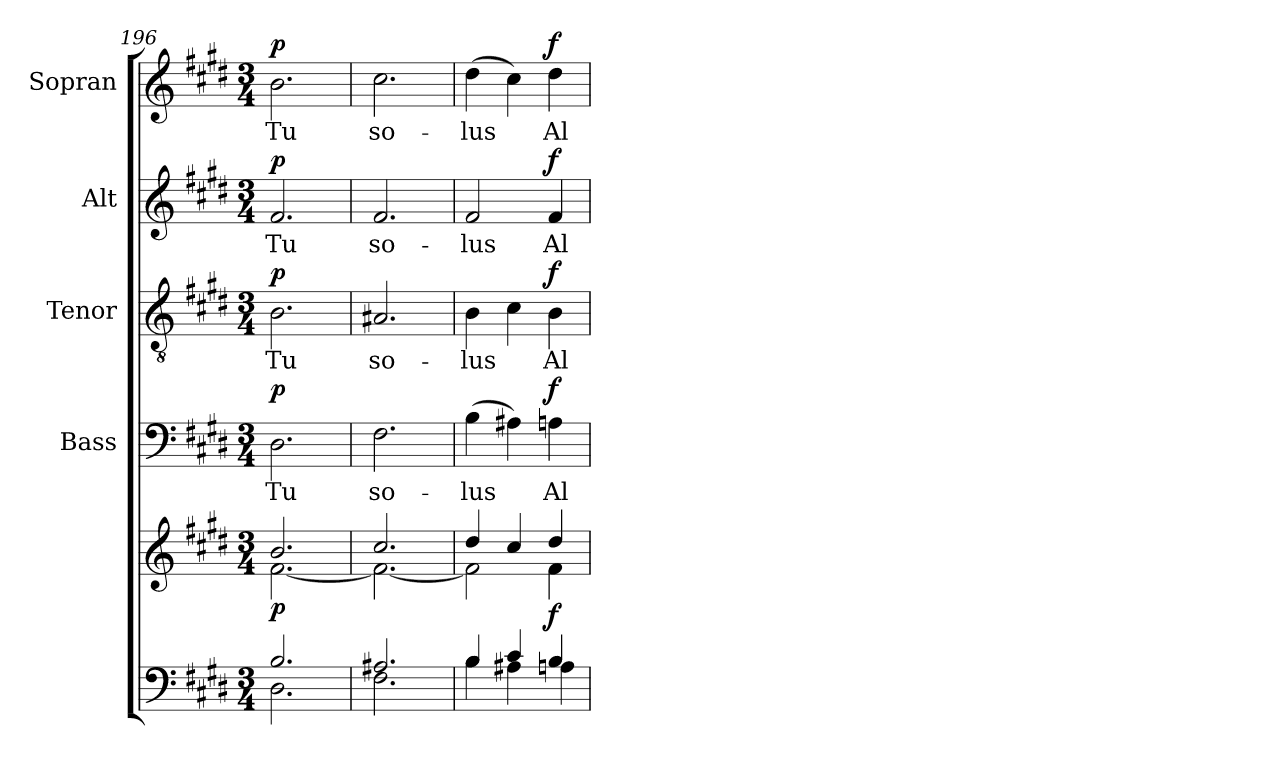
**kern	**kern	**dynam	**kern	**text	**dynam	**kern	**text	**dynam	**kern	**text	**dynam	**kern	**text	**dynam
*part5	*part5	*part5	*part4	*part4	*part4	*part3	*part3	*part3	*part2	*part2	*part2	*part1	*part1	*part1
*staff6	*staff5	*staff5/6	*staff4	*staff4	*staff4	*staff3	*staff3	*staff3	*staff2	*staff2	*staff2	*staff1	*staff1	*staff1
*	*	*	*I"Bass	*	*	*I"Tenor	*	*	*I"Alt	*	*	*I"Sopran	*	*
*	*	*	*I'B.	*	*	*I'T.	*	*	*I'A.	*	*	*I'S.	*	*
*clefF4	*clefG2	*	*clefF4	*	*	*clefGv2	*	*	*clefG2	*	*	*clefG2	*	*
*k[f#c#g#d#]	*k[f#c#g#d#]	*	*k[f#c#g#d#]	*	*	*k[f#c#g#d#]	*	*	*k[f#c#g#d#]	*	*	*k[f#c#g#d#]	*	*
*E:	*E:	*	*E:	*	*	*E:	*	*	*E:	*	*	*E:	*	*
*M3/4	*M3/4	*	*M3/4	*	*	*M3/4	*	*	*M3/4	*	*	*M3/4	*	*
=196	=196	=196	=196	=196	=196	=196	=196	=196	=196	=196	=196	=196	=196	=196
*^	*^	*	*	*	*	*	*	*	*	*	*	*	*	*
!	!	!	!	!LO:DY:b	!	!LO:LY:b	!LO:DY:a	!	!LO:LY:b	!LO:DY:a	!	!LO:LY:b	!LO:DY:a	!	!LO:LY:b	!LO:DY:a
2.B/	2.D#\	2.b/	[<2.f#\	p	2.D#\	Tu	p	2.B\	Tu	p	2.f#/	Tu	p	2.b\	Tu	p
=197	=197	=197	=197	=197	=197	=197	=197	=197	=197	=197	=197	=197	=197	=197	=197	=197
!	!	!	!	!	!	!LO:LY:b	!	!	!LO:LY:b	!	!	!LO:LY:b	!	!	!LO:LY:b	!
2.A#X/	2.F#\	2.cc#/	2.f#\_	.	2.F#\	so-	.	2.A#X/	so-	.	2.f#/	so-	.	2.cc#\	so-	.
=198	=198	=198	=198	=198	=198	=198	=198	=198	=198	=198	=198	=198	=198	=198	=198	=198
!	!	!	!	!	!	!LO:LY:b	!	!	!LO:LY:b	!	!	!LO:LY:b	!	!	!LO:LY:b	!
4B/	4B\	4dd#/	2f#\]	.	(>4B\	-lus	.	4B\	-lus	.	2f#/	-lus	.	(>4dd#\	-lus	.
4c#/	4A#X\	4cc#/	.	.	4A#X\)	.	.	4c#\	.	.	.	.	.	4cc#\)	.	.
!	!	!	!	!LO:DY:b	!	!LO:LY:b	!LO:DY:a	!	!LO:LY:b	!LO:DY:a	!	!LO:LY:b	!LO:DY:a	!	!LO:LY:b	!LO:DY:a
4B/	4An\	4dd#/	4f#\	f	4An\	Al-	f	4B\	Al-	f	4f#/	Al-	f	4dd#\	Al-	f
*v	*v	*	*	*	*	*	*	*	*	*	*	*	*	*	*	*
*	*v	*v	*	*	*	*	*	*	*	*	*	*	*	*	*
=	=	=	=	=	=	=	=	=	=	=	=	=	=	=
*-	*-	*-	*-	*-	*-	*-	*-	*-	*-	*-	*-	*-	*-	*-
